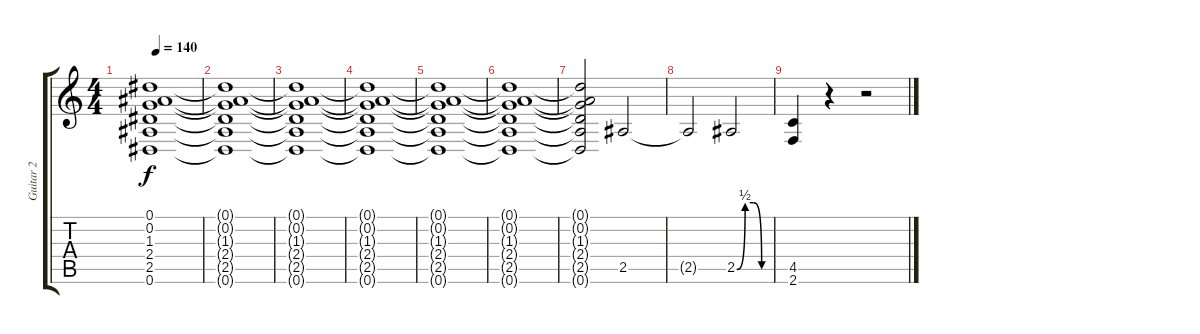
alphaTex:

\track ("Guitar 2" "Guitar 2") {instrument distortionguitar}
\staff {score tabs}
\tuning (Eb4 Bb3 Gb3 Db3 Ab2 Eb2) {hide}
\ts (4 4)
\tempo 140
\clef g2
\ks c
(0.1 0.2 1.3 2.4 2.5 0.6).1{dy f} |
(0.1{t} 0.2{t} 1.3{t} 2.4{t} 2.5{t} 0.6{t}).1 |
(0.1{t} 0.2{t} 1.3{t} 2.4{t} 2.5{t} 0.6{t}).1 |
(0.1{t} 0.2{t} 1.3{t} 2.4{t} 2.5{t} 0.6{t}).1 |
(0.1{t} 0.2{t} 1.3{t} 2.4{t} 2.5{t} 0.6{t}).1 |
(0.1{t} 0.2{t} 1.3{t} 2.4{t} 2.5{t} 0.6{t}).1 |
(0.1{t} 0.2{t} 1.3{t} 2.4{t} 2.5{t} 0.6{t}).2 2.5.2 |
2.5{t}.2 2.5{be (custom 0 0 15 2 30 2 45 0 60 0)}.2 |
(4.5 2.6).4 r.4 r.2
